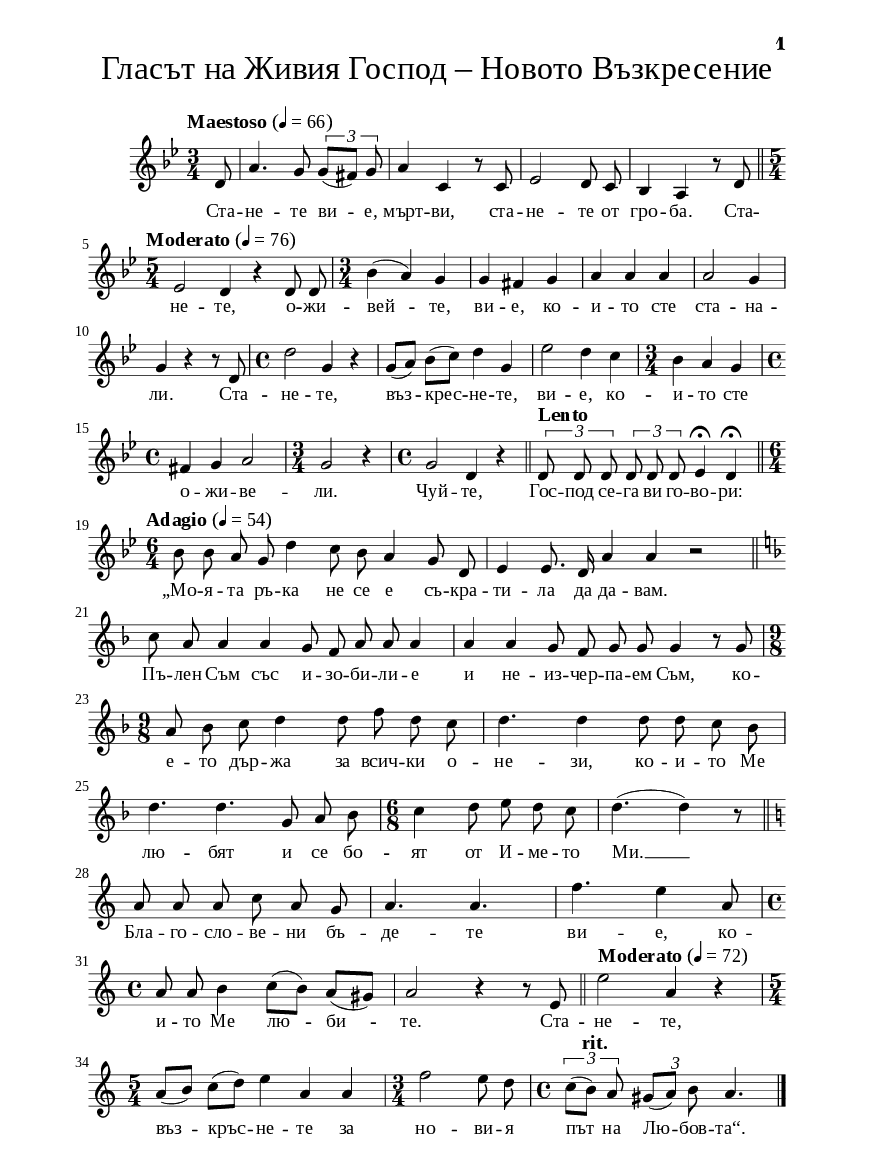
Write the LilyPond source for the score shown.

\version "2.24.4"

% include paper part and global functions
\include "include/globals.ily"

\bookpart {
  \label #'ref190
  \tocItem \markup "Гласът на Живия Господ"
  \paper {
    print-all-headers = ##t
    print-page-number = ##t
    print-first-page-number = ##t


    % put page numbers on the top and change the font style.
    oddHeaderMarkup = \markup
    \fill-line {
      ""
      \unless \on-first-page-of-part \fromproperty #'header:instrument
      \if \should-print-page-number \abs-fontsize #7 { \number \fromproperty #'page:page-number-string }
    }
    %% evenHeaderMarkup would inherit the value of
    %% oddHeaderMarkup if it were not defined here
    evenHeaderMarkup = \markup
    \fill-line {
      \if \should-print-page-number \abs-fontsize #7 { \number \fromproperty #'page:page-number-string }
      \unless \on-first-page-of-part \fromproperty #'header:instrument
      ""
    }

    oddFooterMarkup = \markup ""

    evenFooterMarkup = ""
    left-margin = 1.5\cm
    right-margin = 1.5\cm
    top-margin = 1\cm
    bottom-margin = 1.2\cm
    ragged-bottom = ##t % do not spread the staves to fill the whole vertical space
    top-markup-spacing.basic-distance = 0\mm % margin between page number and system for the first page
    top-system-spacing.basic-distance = 10\mm % margin between page number and system for the other pages

    % change distance between staves
    system-system-spacing =
    #'((basic-distance . 12)
       (minimum-distance . 6)
       (padding . 1)
       (stretchability . 12))
  }
  \score {
    \include "include/score-layout.ily"

    \new Voice \absolute {
      \clef treble
      \key g \minor
      \time 3/4
      \tempoFunc "Maestoso" 4 "66"

      \partial 8
      d'8 | % 2
      a'4. g'8 \tuplet 3/2 {
        g'8 ( [ fis'8 ])  g'8
      }
      | % 3
      a'4 c'4 r8 c'8 | % 4
      es'2 \autoBeamOff d'8 c'8  | % 5
      bes4 a4 r8 d'8 \bar "||" \break | % 6
      \time 5/4  | % 6
      \tempoFunc "Moderato" 4 "76"
      es'2 d'4 r4 d'8 d'8 | % 7
      \time 3/4  | % 7
      bes'4 ( a'4 ) g'4 | % 8
      g'4 fis'4 g'4 | % 9
      a'4 a'4 a'4 |
      a'2 g'4 \break  | % 11
      g'4 r4 r8 d'8 | % 12
      \time 4/4  | % 12
      d''2 g'4 r4| % 13
      g'8 ( [ a'8 ) ]  bes'8 ( [  c''8 )
      ]  d''4 g'4 |  % 14
      es''2  d''4  c''4 | % 15
      \time 3/4  | % 15
      bes'4 a'4 g'4 \break | % 16
      \time 4/4  | % 16
      fis'4 g'4 a'2 | % 17
      \time 3/4  | % 17
      g'2 r4 | % 18
      \time 4/4  | % 18
      g'2 d'4 r4 \bar "||"
      \autoBeamOff
      \tempo "Lento"
      \times 2/3  {
        d'8  d'8 d'8
      }
      \times 2/3  {
        d'8 d'8 d'8
      }
      es'4 ^\fermata d'4 ^\fermata \bar "||"
      \break |
      \tempoFunc "Adagio" 4 "54"
      \time 6/4
      bes'8  bes'8 a'8 g'8
      d''4  c''8  bes'8  % 21
      a'4 g'8 d'8 | es'4 es'8. d'16 a'4 a'4 r2 \break \bar "||" | % 23

      \key f \major
      c''8 a'8 a'4 a'4  g'8 f'8 a'8 a'8 a'4 | % 25
      a'4 a'4 g'8 f'8 g'8 g'8 g'4 r8 g'8 | \break  % 27
      \time 9/8
      \autoBeamOff
      a'8  bes'8  c''8  d''4
      d''8 f''8  d''8  c''8 | d''4.
      d''4  d''8
      d''8  c''8  bes'8 | \break
      d''4.
      d''4. g'8 a'8  bes'8 |
      \time 6/8
      c''4  d''8 e''8  d''8  c''8 |  d''4. (d''4) r8 | \bar "||" \break
      \key a \minor
      \autoBeamOff a'8 a'8 a'8 c''8 a'8 g'8 | a'4. a'4. |
      f''4.  e''4 a'8  | \break
      \time 4/4  | % 35
      a'8 a'8  b'4  c''8 ( [
      b'8 ) ]
      a'8 ( [ gis'8 ) ] | % 36
      a'2 r4 r8 e'8 \bar "||"
      | % 37
      | % 37
      \tempoFunc "Moderato" 4 "72"
      e''2 a'4 r4 |  \break  % 38

      \autoBeamOn

      \time 5/4 a'8 (  [ b'8] )   c''8 (  [ d''8] )  e''4 a'4  a'4 |
      \time 3/4
      f''2  \autoBeamOff e''8  d''8 |
      \time 4/4
      \tweak direction #up \times 2/3 {
        \once \override Slur.positions = #'(1 . 1)
        \tempo "         rit." c''8   ( [  b'8 ) ]  a'8
      }
      \once \omit TupletBracket \times 2/3 {
        gis'8 ( [  a'8
        ) ] b'8
      }
      a'4.
      \bar "|."

    }

    \addlyrics {
      Ста -- не -- те ви -- е, мърт --
      ви, ста -- не -- те от гро -- ба.
      Ста -- не -- те, о -- жи -- вей --
      те, ви -- е, ко -- и -- то сте ста --
      на -- ли. Ста -- не -- те, въз --
      крес -- не -- те, ви -- е, ко -- и
      -- то сте о -- жи -- ве -- ли. Чуй --
      те, Гос -- под се -- га ви го --
      во -- ри: „Мо -- я -- та ръ -- ка
      не се е съ -- кра -- ти -- ла да
      да -- вам. Пъ -- лен Съм със и --
      зо -- би -- ли -- е и не -- из -- чер
      -- па -- ем Съм, ко -- е -- то дър --
      жа за всич -- ки о -- не -- зи, ко
      -- и -- то Ме лю -- бят и се бо --
      ят от И -- ме -- то Ми. __ Бла -- го --
      сло -- ве -- ни бъ -- де -- те ви --
      е, ко -- и -- то Ме лю -- би
      -- те. Ста -- не -- те, въз --
      кръс -- не -- те за но -- ви -- я
      път на Лю -- бов -- та“.}

      \header {
        title = \titleFunc #'ref_desc_15 "Гласът на Живия Господ – Новото Възкресение" " Glasăt na Živija Gospod – Novoto Văzkresenie"

        % subtitle = \markup \normal-text \abs-fontsize #13 "Новото Възкресение"
      }

      \midi{}

    } % score

  } % bookpart

  % Più mosso
  %
